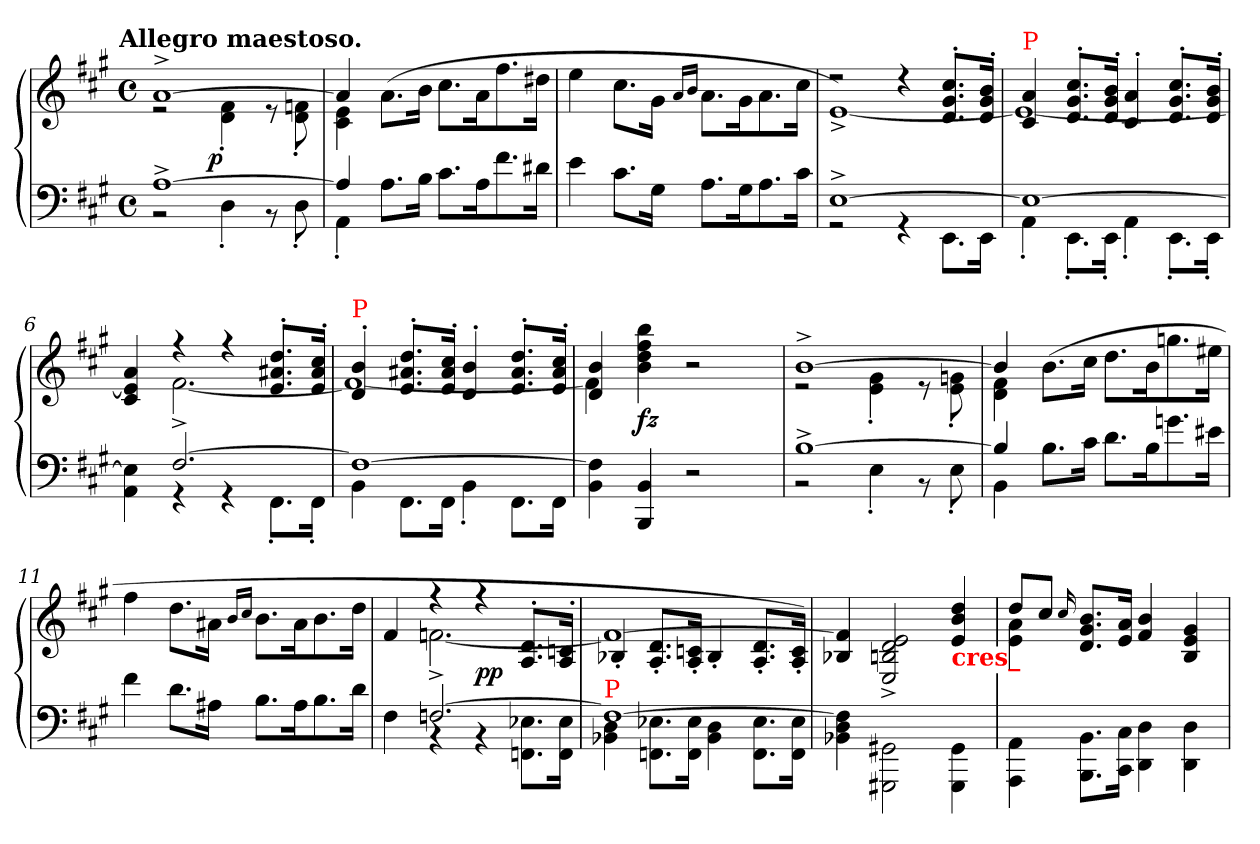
**kern	**kern	**dynam
*part1	*part1	*part1
*staff2	*staff1	*staff1/2
*clefF4	*clefG2	*
*k[f#c#g#]	*k[f#c#g#]	*
!!LO:TX:omd:t=Allegro maestoso.
*M4/4	*M4/4	*
*met(c)	*met(c)	*
*MM128	*MM128	*
=1	=1	=1
*^	*^	*
[1A^>	2r	[1a^>	2re	.
!	!	!	!	!LO:DY:rj
.	4D'>	.	4f#'> 4d'>	p
.	8r	.	8re	.
.	8D'>	.	8fn'> 8d'>	.
=2	=2	=2	=2	=2
4A]	4AA'>	4a]	4e 4c#	.
8.AL	4ryy	(>8.a\L	2ryy	.
16BJk	.	16b\Jk	.	.
8.c#L	2ryy	8.cc#\L	.	.
16Ak	.	16a\k	.	.
8.f#	.	8.ff#\	4ryy	.
16d#XJk	.	16dd#X\Jk	.	.
*v	*v	*	*	*
*	*v	*v	*
=3	=3	=3
4e	4ee	.
8.c#L	8.cc#\L	.
16G#Jk	16g#\Jk	.
.	16qqa/LL	.
.	16qqb/JJ	.
8.AL	8.a\L	.
16G#k	16g#\k	.
8.A	8.a\	.
16c#Jk	16cc#\Jk	.
=4	=4	=4
*^	*^	*
[1E^>	2rGG	2rdd	[1e^<)	.
.	4rGG	4r	.	.
.	8.EEL	8.cc#'> 8.g#'> 8.d'>L	.	.
.	16EEJk	16b'> 16g#'> 16d'>Jk	.	.
=5	=5	=5	=5	=5
!	!	!LO:TX:a:color=red:t=P	!	!
1E_	4AA'>	4a 4c#	1e_	.
.	8.EE'>L	8.cc#'> 8.g#'> 8.d'>L	.	.
.	16EE'>Jk	16b'> 16g#'> 16d'>Jk	.	.
.	4AA'>	4a'> 4c#'>	.	.
.	8.EE'>L	8.cc#'> 8.g#'> 8.d'>L	.	.
.	16EE'>Jk	16b'> 16g#'> 16d'>Jk	.	.
=6	=6	=6	=6	=6
4E]\ 4AA\	4ryy	4a 4e] 4c#	4ryy	.
[2.F#	4rGG	4rff	[2.f#^<	.
.	4rGG	4rff	.	.
.	8.FF#'>L	8.dd'> 8.a#X'> 8.e'>L	.	.
.	16FF#'>Jk	16cc#'> 16a#'> 16e'>Jk	.	.
=7	=7	=7	=7	=7
!	!	!LO:TX:a:color=red:t=P	!	!
1F#_	4BB	4b'> 4d'>	1f#_	.
.	8.FF#L	8.dd'> 8.a#X'> 8.e'>L	.	.
.	16FF#Jk	16cc#'> 16a#'> 16e'>Jk	.	.
.	4BB'>	4b'> 4d'>	.	.
.	8.FF#L	8.dd'> 8.a#'> 8.e'>L	.	.
.	16FF#Jk	16cc#'> 16a#'> 16e'>Jk	.	.
*v	*v	*	*	*
=8	=8	=8	=8
4F#] 4BB	4b 4d	4f#]	.
4BB 4BBB	4bb 4ff# 4dd 4b	2ryy	fz
2r	2r	.	.
.	.	4ryy	.
=9	=9	=9	=9
*^	*	*	*
[1B^>	2rBB	[1b^>	2re	.
.	4E'>	.	4g#'> 4e'>	.
.	8r	.	8r	.
.	8E'>	.	8gn'> 8e'>	.
=10	=10	=10	=10	=10
4B]	4BB	4b]	4f# 4d	.
8.BL	4ryy	(>8.b\L	4ryy	.
16c#Jk	.	16cc#\Jk	.	.
8.dL	2ryy	8.dd\L	4ryy	.
16Bk	.	16b\k	.	.
8.gn	.	8.ggn\	4ryy	.
16e#XJk	.	16ee#X\Jk	.	.
*v	*v	*	*	*
*	*v	*v	*
=11	=11	=11
4f#	4ff#	.
8.dL	8.dd\L	.
16A#XJk	16a#X\Jk	.
.	16qqb/LL	.
.	16qqcc#/JJ	.
8.BL	8.b\L	.
16A#k	16a#\k	.
8.B	8.b\	.
16dJk	16dd\Jk	.
=12	=12	=12
*^	*^	*
4F#	4ryy	4f#	4ryy	.
[2.Fn/	4rBB	4rff	[2.fn^<	.
.	4rBB	4rff	.	pp
.	8.E-X\ 8.FFn\L	8.d'>/ 8.A'>/L	.	.
.	16E- 16FFJk	16cn'>/ 16A'>/Jk	.	.
=13	=13	=13	=13	=13
!LO:TX:a:color=red:t=P	!	!	!	!
1Fn_	4D 4BB-X	1fn_	4B-X'>/	.
.	8.E-X 8.FFnL	.	8.d'>/ 8.A'>/L	.
.	16E- 16FFJk	.	16cn'>/ 16A'>/Jk	.
.	4D 4BB-	.	4B-'>/	.
.	8.E- 8.FFL	.	8.d'>/ 8.A'>/L	.
.	16E- 16FFJk	.	16c'>/ 16A'>/Jk)	.
*v	*v	*	*	*
*	*v	*v	*
=14	=14	=14
4Fn] 4D 4BB-X	4fn] 4B-X	.
2GG#X\ 2GGG#X\	2e^>/ 2d^>/ 2Bn^>/ 2E^>/	.
!	!LO:TX:b:B:color=red:t=cres_	!
4GG#\ 4GGG#\	4dd 4b 4e	.
=15	=15	=15
*	*^	*
4AA\ 4AAA\	8ddL	4a 4e	.
.	8cc#J	.	.
.	16qqcc#/	.	.
8.BB\ 8.BBB\L	8.b 8.g# 8.dL	2.ryy	.
16C#\ 16CC#\Jk	16a 16eJk	.	.
4D\ 4DD\	4b 4f#	.	.
4D\ 4DD\	4g# 4e 4B	.	.
*	*v	*v	*
=	=	=
*-	*-	*-
